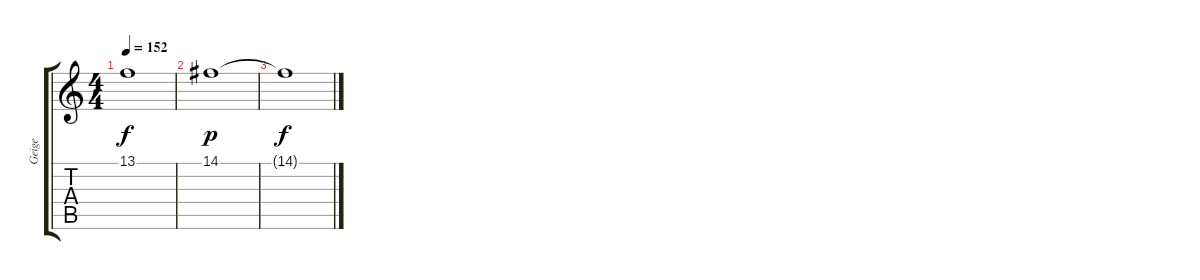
\track ("Geige" "Geige") {instrument cello}
\staff {score tabs}
\tuning (E4 B3 G3 D3 A2 E2) {hide}
\ts (4 4)
\tempo 152
\clef g2
\ks c
13.1{t}.1{dy f} |
14.1.1{dy p} |
14.1{t}.1{dy f}
